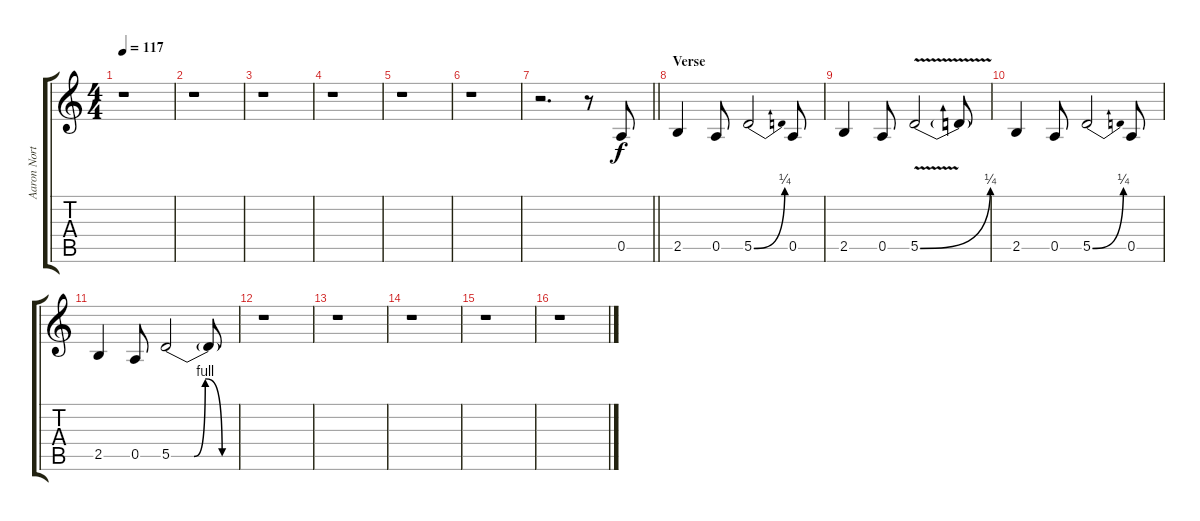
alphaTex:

\track ("Aaron North" "Aaron Nort") {instrument overdrivenguitar}
\staff {score tabs}
\tuning (E4 B3 G3 D3 A2 E2) {hide}
\ts (4 4)
\tempo 117
\clef g2
\ks c
r.1{dy f} |
r.1 |
r.1 |
r.1 |
r.1 |
r.1 |
\barLineRight lightlight
r.2{d} r.8 0.5.8 |
\section ("" "Verse")
2.5.4 0.5.8 5.5{be (bend 0 0 60 1)}.2 0.5.8 |
2.5.4 0.5.8 5.5{be (bend 0 0 60 1) v}.2 5.5{t}.8 |
2.5.4 0.5.8 5.5{be (bend 0 0 60 1)}.2 0.5.8 |
2.5.4 0.5.8 5.5{be (custom 0 0 15 0 20 0 30 4 45 0 50 0 55 0 60 0)}.2 5.5{t}.8 |
r.1 |
r.1 |
r.1 |
r.1 |
r.1
